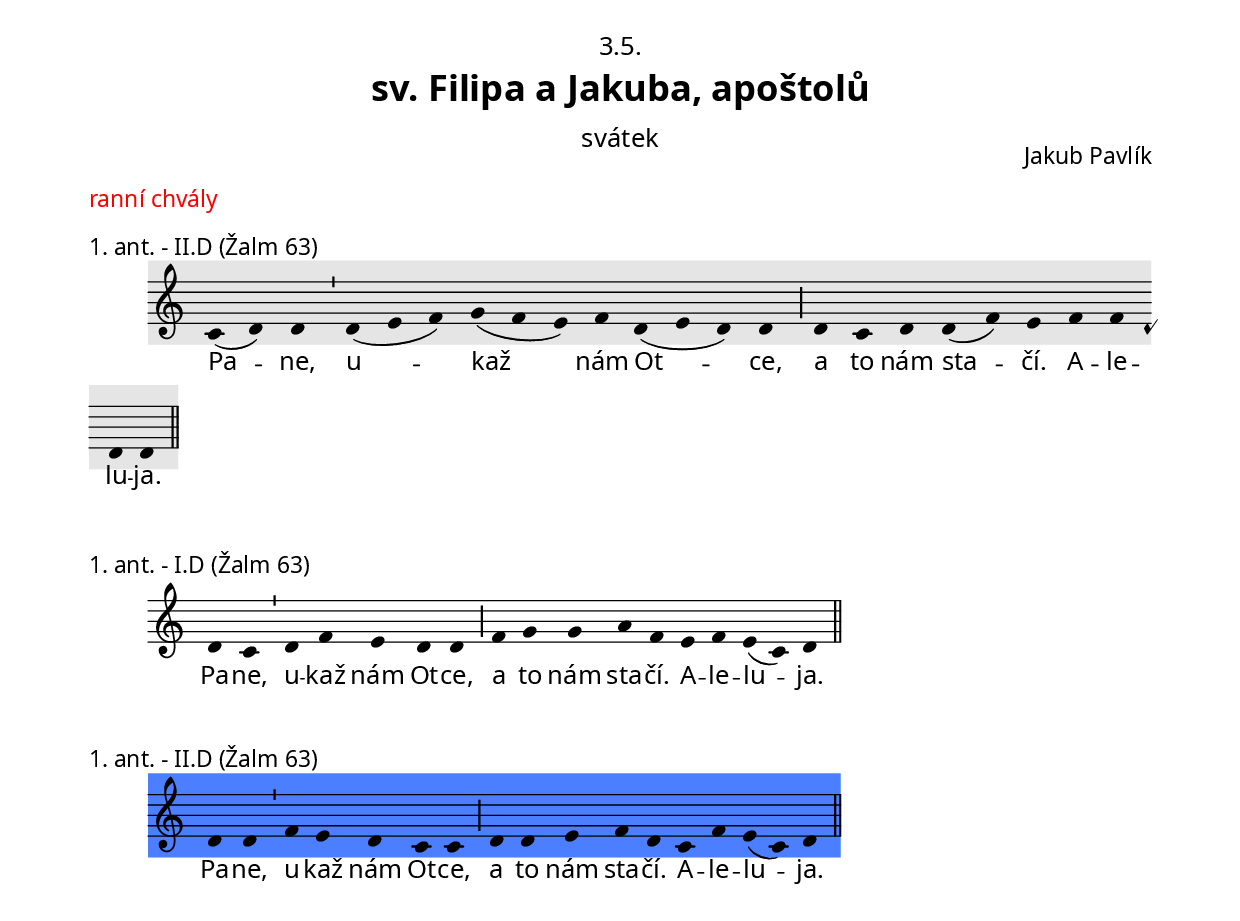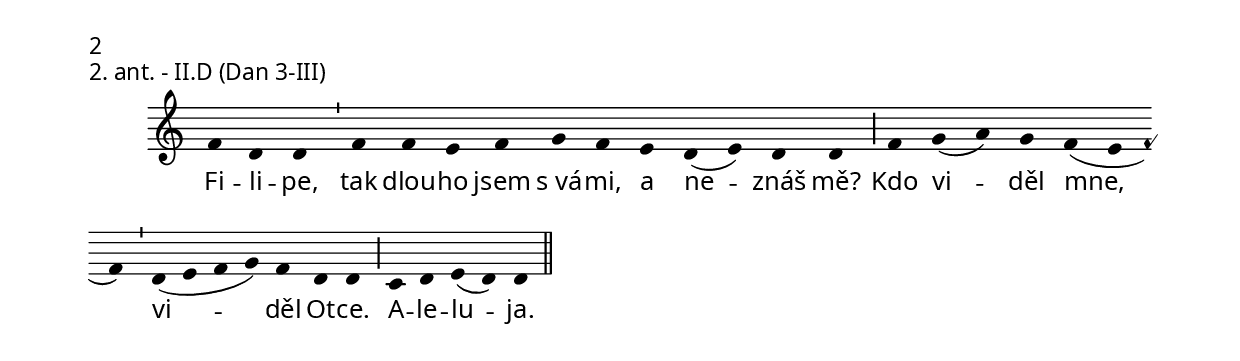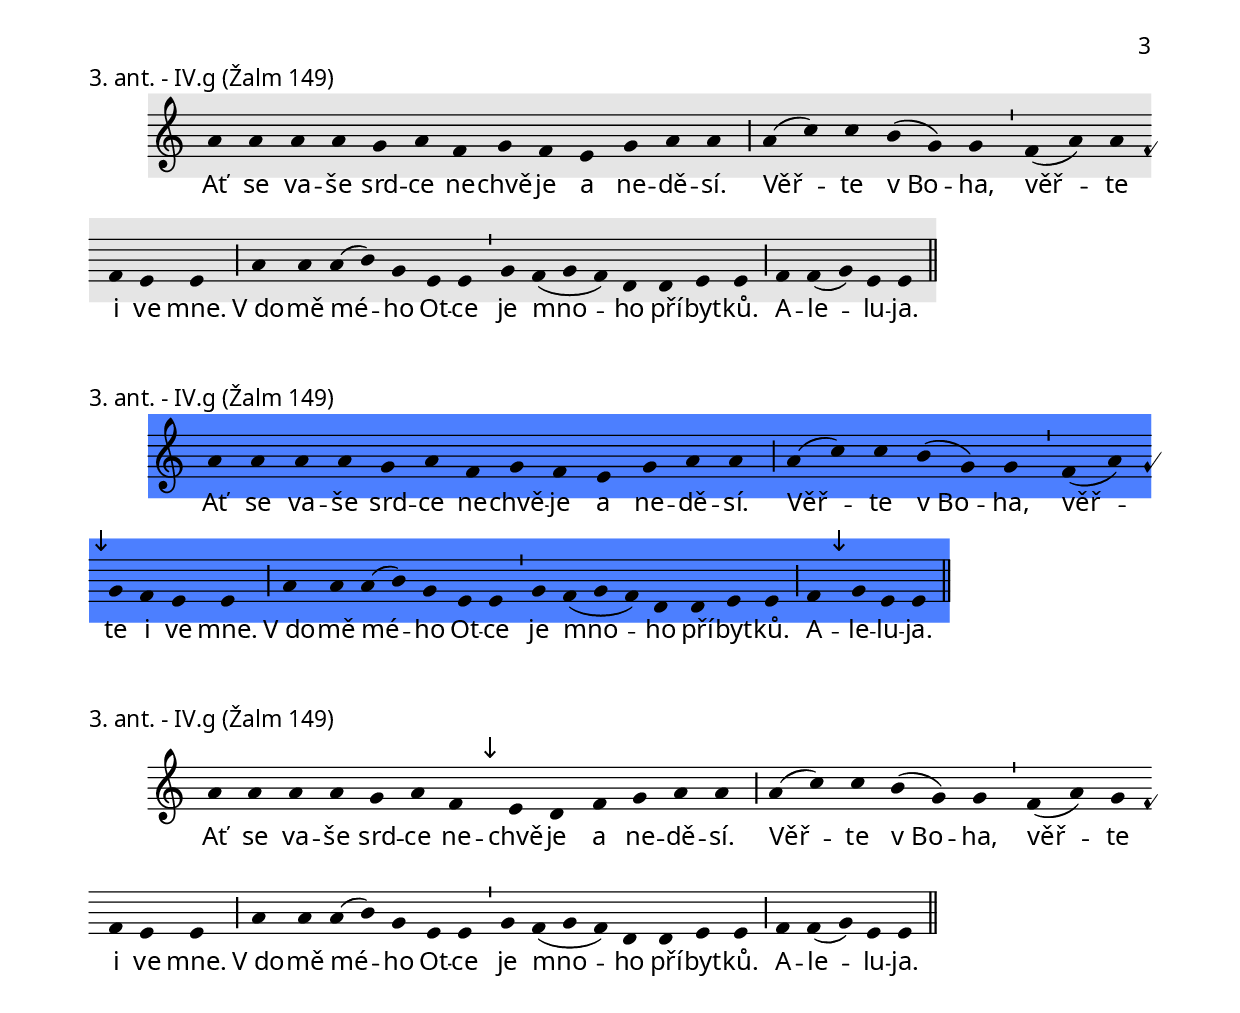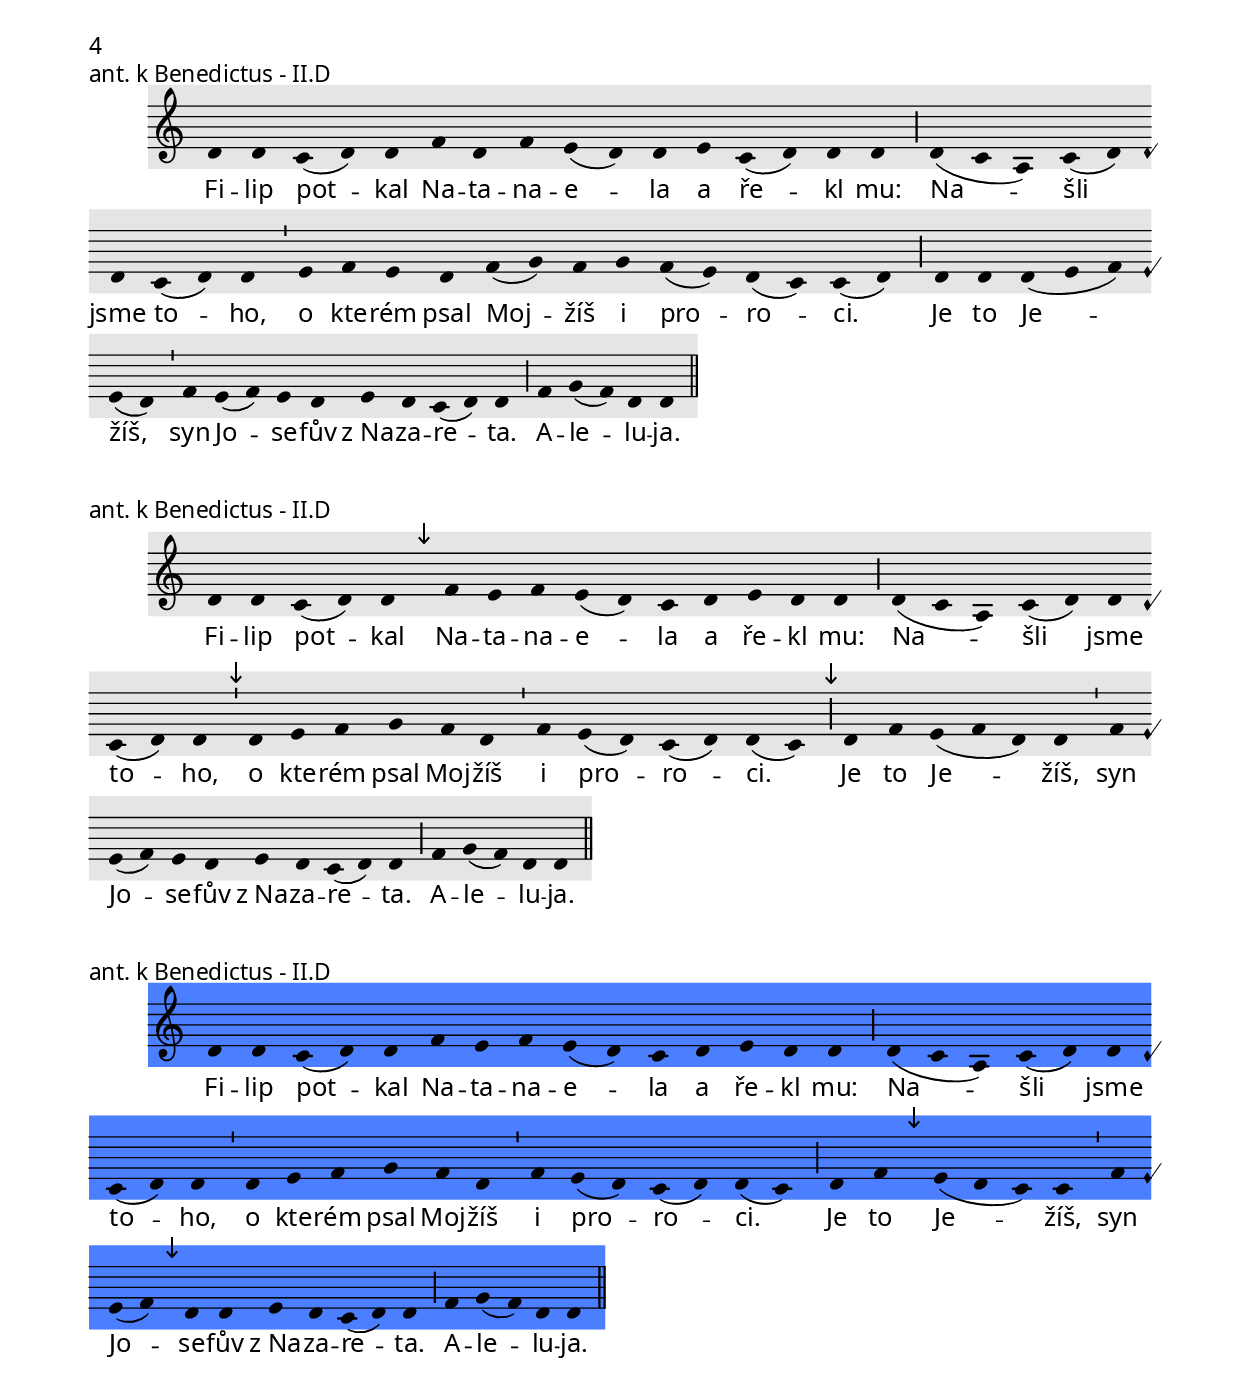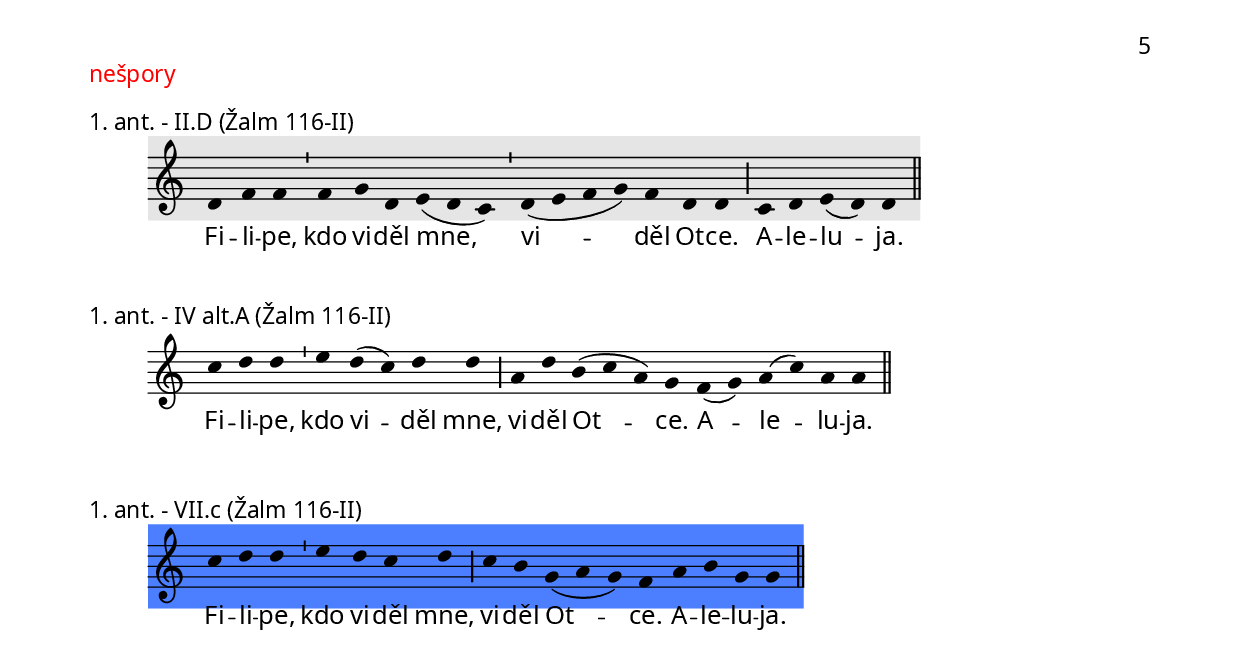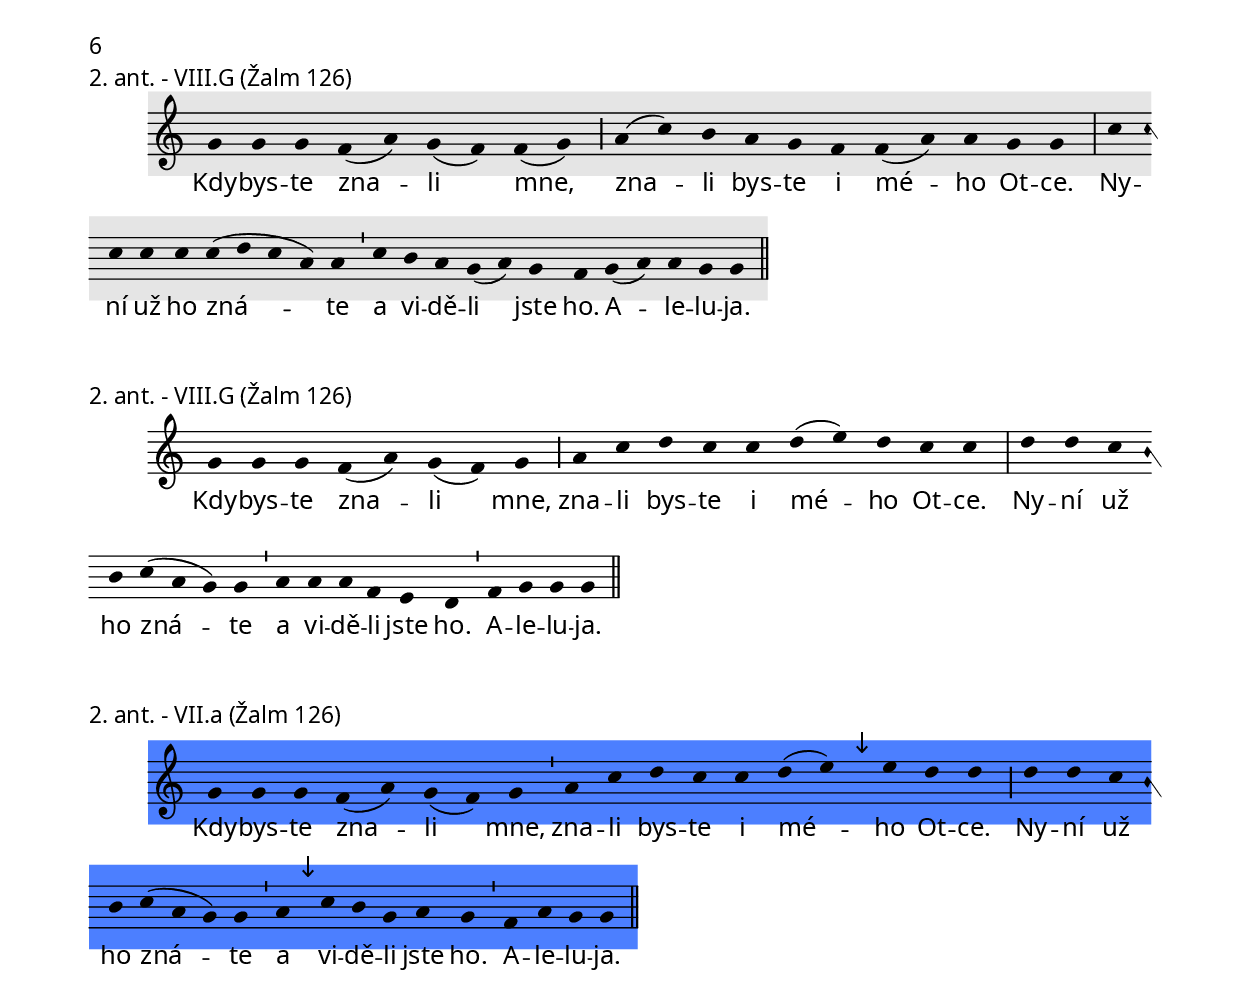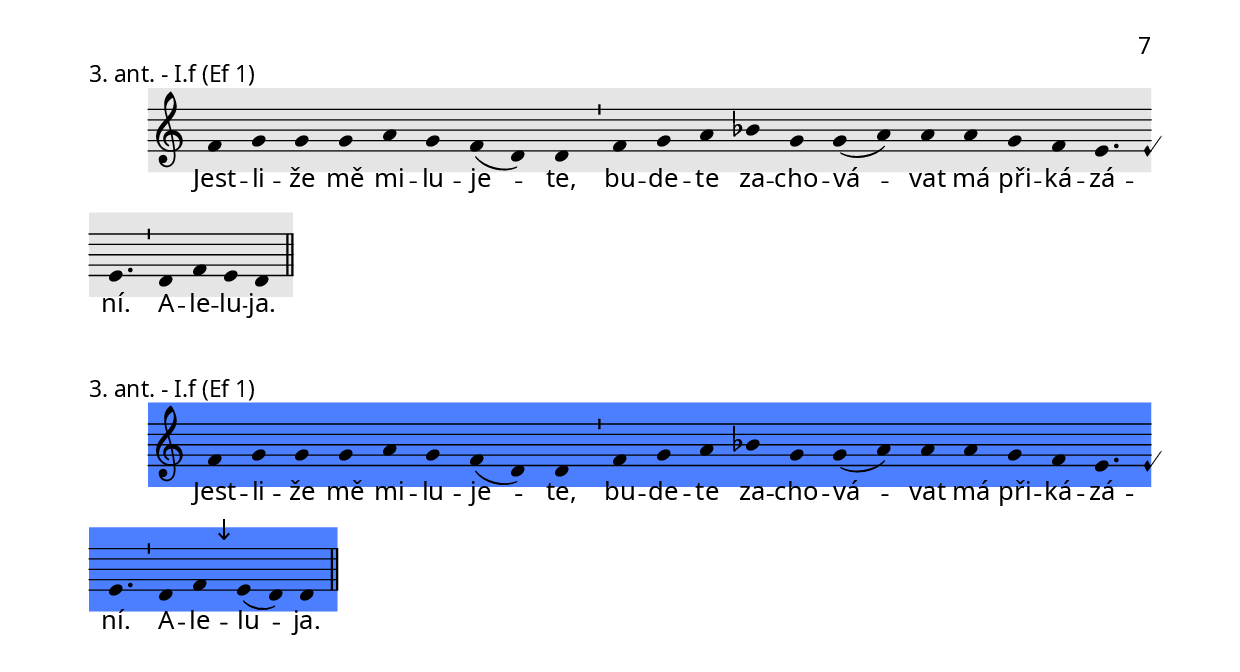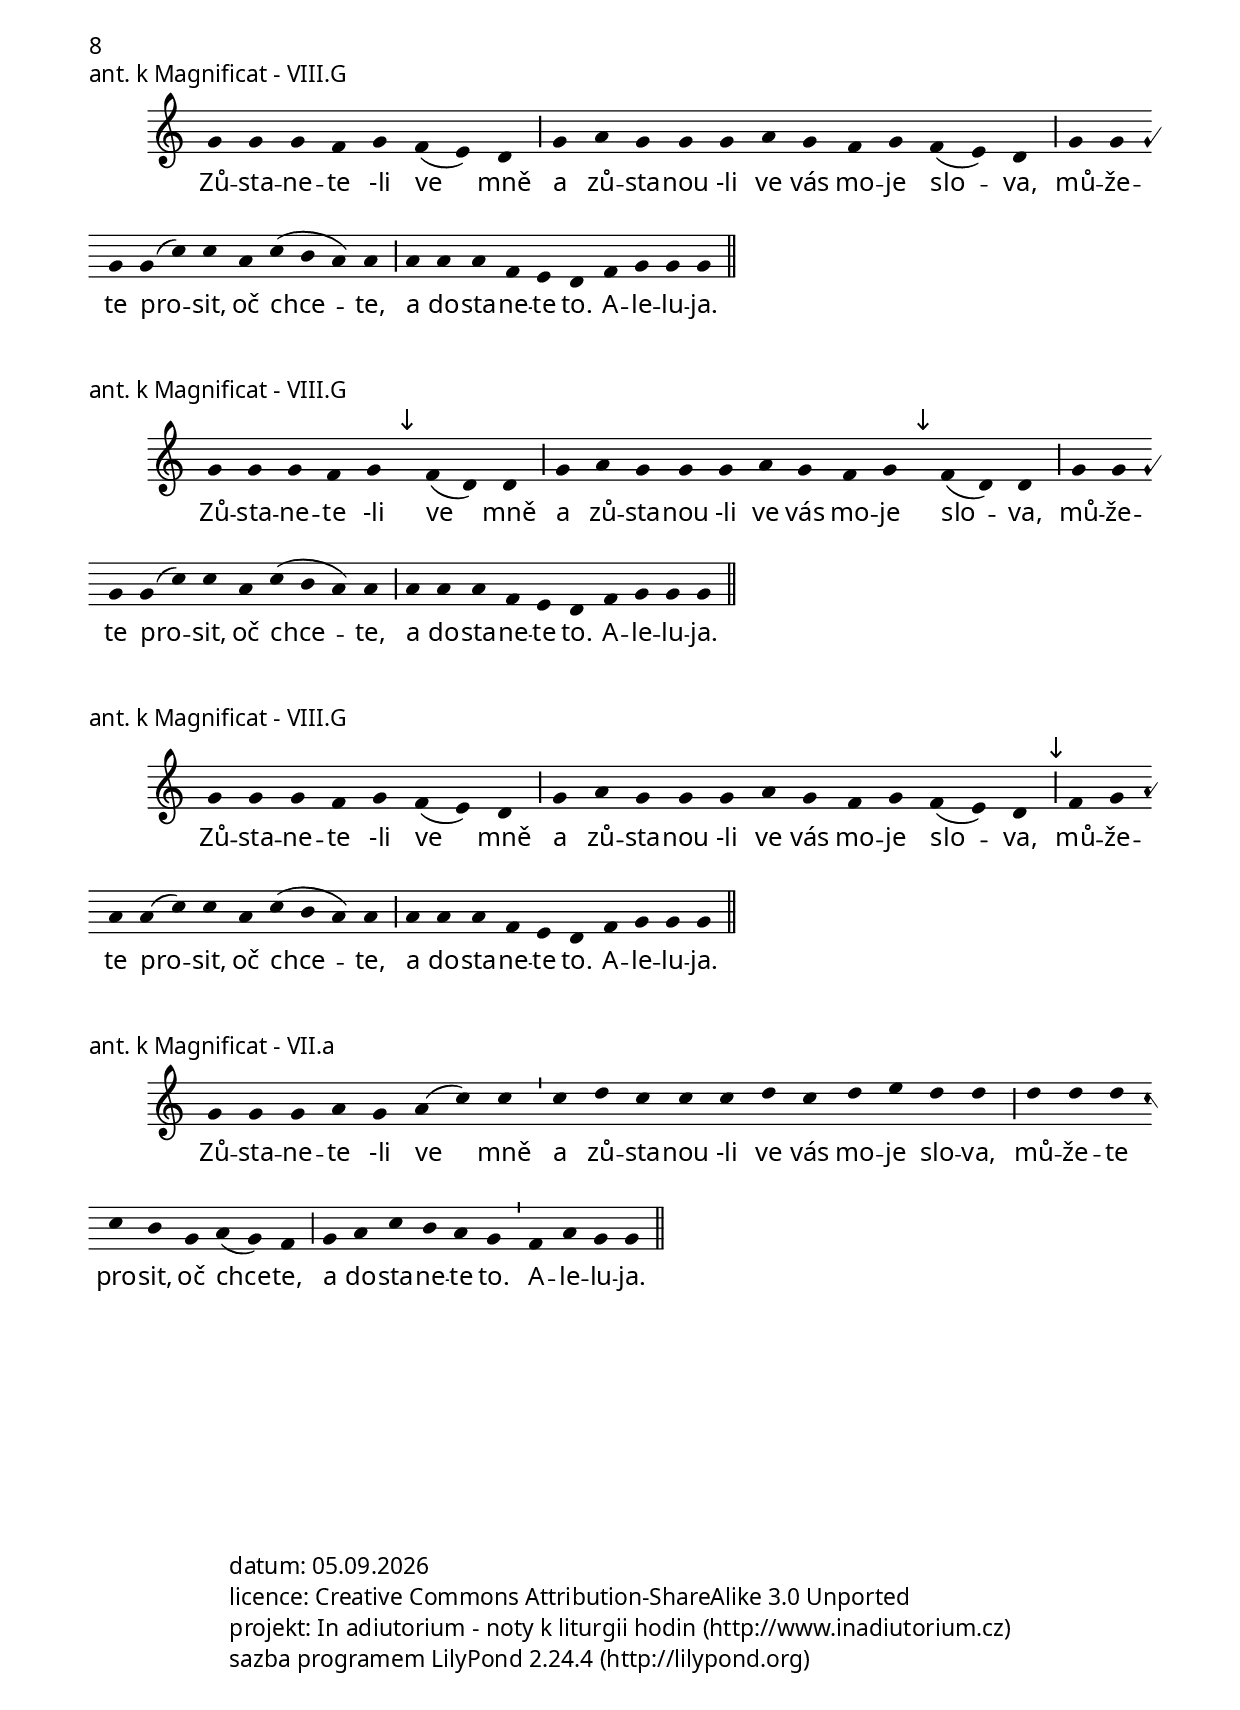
\version "2.17.5"

\include "../spolecne.ly"

\header {
  title = \markup\titleSvatek
            "sv. Filipa a Jakuba, apoštolů"
            "svátek"
            3.5.
  composer = "Jakub Pavlík"
}

\markup {\nadpisHodinka {"ranní chvály"}}

\score {
  \relative c' {
    \zvyraznovacSedy
    \choralniRezim
    c4( d) d \barMin d( e f) g( f e) f d( e d) d \barMaior
    d c d d( f) e
    f f d d \barFinalis
  }
  \addlyrics {
    Pa -- ne,
    u -- kaž nám Ot -- ce,
    a to nám sta -- čí.
    A -- le -- lu -- ja.
  }
  \header {
    quid = "1. ant."
    modus = "II"
    differentia = "D"
    psalmus = "Žalm 63"
    placet = "závěr určitě lépe"
    id = "rch-a1"
    piece = \markup {\sestavTitulek}
  }
}

\score {
  \relative c' {
    \choralniRezim
    d4 c \barMin
    d f e d d \barMaior
    f g g a f
    e f e( c) d \barFinalis
  }
  \addlyrics {
    Pa -- ne,
    u -- kaž nám Ot -- ce,
    a to nám sta -- čí.
    A -- le -- lu -- ja.
  }
  \header {
    quid = "1. ant."
    modus = "I"
    differentia = "D"
    psalmus = "Žalm 63"
    id = "rch-a1"
    piece = \markup {\sestavTitulek}
  }
}

\score {
  \relative c' {
    \zvyraznovacModry
    \choralniRezim
    d4 d \barMin
    f e d c c \barMaior
    d d e f d
    c f e( c) d \barFinalis
  }
  \addlyrics {
    Pa -- ne,
    u -- kaž nám Ot -- ce,
    a to nám sta -- čí.
    A -- le -- lu -- ja.
  }
  \header {
    quid = "1. ant."
    modus = "II"
    differentia = "D"
    psalmus = "Žalm 63"
    id = "rch-a1"
    piece = \markup {\sestavTitulek}
  }
}

\pageBreak

\score {
  \relative c' {
    \choralniRezim
    f4 d d \barMin f f e f g f e d( e) d d \barMaior
    f g( a) g f( e f) \barMin d( e f g) f d d \barMaior
    c d e( d) d \barFinalis
  }
  \addlyrics {
    Fi -- li -- pe, tak dlou -- ho jsem s_vá -- mi, a ne -- znáš mě?
    Kdo vi -- děl mne, vi -- děl Ot -- ce.
    A -- le -- lu -- ja.
  }
  \header {
    quid = "2. ant."
    modus = "II"
    differentia = "D"
    psalmus = "Dan 3-III"
    id = "rch-a2"
    piece = \markup {\sestavTitulek}
  }
}

\pageBreak

\score {
  \relative c'' {
    \zvyraznovacSedy
    \choralniRezim
    a4 a a a g a f g f e g a a \barMaior
    a( c) c b( g) g \barMin f( a) a f e e \barMaior
    a a a( b) g e e \barMin g f( g f) d d e e \barMaior
    f f( g) e e \barFinalis
  }
  \addlyrics {
    Ať se va -- še srd -- ce ne -- chvě -- je a ne -- dě -- sí.
    Věř -- te v_Bo -- ha, věř -- te i ve mne.
    V_do -- mě mé -- ho Ot -- ce je mno -- ho pří -- byt -- ků.
    A -- le -- lu -- ja.
  }
  \header {
    quid = "3. ant."
    modus = "IV"
    differentia = "g"
    psalmus = "Žalm 149"
    placet = "_věřte i ve mne_ snad lépe bez skoku, např. fa g f e e"
    id = "rch-a3"
    piece = \markup {\sestavTitulek}
  }
}

\score {
  \relative c'' {
    \zvyraznovacModry
    \choralniRezim
    a4 a a a g a f g f e g a a \barMaior
    a( c) c b( g) g \barMin
    f( a) \mark\sipka g f e e \barMaior
    a a a( b) g e e \barMin
    g f( g f) d d e e \barMaior
    f \mark\sipka g e e \barFinalis
  }
  \addlyrics {
    Ať se va -- še srd -- ce ne -- chvě -- je a ne -- dě -- sí.
    Věř -- te v_Bo -- ha,
    věř -- te i ve mne.
    V_do -- mě mé -- ho Ot -- ce
    je mno -- ho pří -- byt -- ků.
    A -- le -- lu -- ja.
  }
  \header {
    quid = "3. ant."
    modus = "IV"
    differentia = "g"
    psalmus = "Žalm 149"
    id = "rch-a3"
    piece = \markup {\sestavTitulek}
  }
}

\score {
  \relative c'' {
    \choralniRezim
    a4 a a a g a f \mark\sipka e d f g a a \barMaior
    a( c) c b( g) g \barMin
    f( a) g f e e \barMaior
    a a a( b) g e e \barMin
    g f( g f) d d e e \barMaior
    f f( g) e e \barFinalis
  }
  \addlyrics {
    Ať se va -- še srd -- ce ne -- chvě -- je a ne -- dě -- sí.
    Věř -- te v_Bo -- ha,
    věř -- te i ve mne.
    V_do -- mě mé -- ho Ot -- ce
    je mno -- ho pří -- byt -- ků.
    A -- le -- lu -- ja.
  }
  \header {
    quid = "3. ant."
    modus = "IV"
    differentia = "g"
    psalmus = "Žalm 149"
    id = "rch-a3"
    piece = \markup {\sestavTitulek}
  }
}

\pageBreak

\score {
  \relative c' {
    \zvyraznovacSedy
    \choralniRezim
    d4 d c( d) d f d f e( d) d e c( d) d d \barMaior
    d( c a) c( d) d c( d) d \barMin
    e f e d f( g) f g f( e) d( c) c( d) \barMaior
    d d d( e f) e( d) \barMin f e( f) e d e d c( d) d \barMaior
    f g( f) d d \barFinalis
  }
  \addlyrics {
    Fi -- lip pot -- kal Na -- ta -- na -- e -- la
    a ře -- kl mu:
    Na -- šli jsme to -- ho,
    o kte -- rém psal Moj -- žíš i pro -- ro -- ci.
    Je to Je -- žíš, syn Jo -- se -- fův z_Na -- za -- re -- ta.
    A -- le -- lu -- ja.
  }
  \header {
    quid = "ant. k Benedictus"
    modus = "II"
    differentia = "D"
    psalmus = ""
    placet = "_o kterém psal ..._ je divné"
    id = "rch-aben"
    piece = \markup {\sestavTitulekBezZalmu}
  }
}

\score {
  \relative c' {
    \zvyraznovacSedy
    \choralniRezim
    d4 d c( d) d \mark\sipka f e f e( d) c d e d d \barMaior
    d( c a) c( d) d c( d) d \barMin
    \mark\sipka d e f g f d \barMin
    f e( d) c( d) d( c) \barMaior
    \mark\sipka d f e( f d) d \barMin
    f e( f) e d e d c( d) d \barMaior
    f g( f) d d \barFinalis
  }
  \addlyrics {
    Fi -- lip pot -- kal Na -- ta -- na -- e -- la
    a ře -- kl mu:
    Na -- šli jsme to -- ho,
    o kte -- rém psal Moj -- žíš
    i pro -- ro -- ci.
    Je to Je -- žíš,
    syn Jo -- se -- fův z_Na -- za -- re -- ta.
    A -- le -- lu -- ja.
  }
  \header {
    quid = "ant. k Benedictus"
    modus = "II"
    differentia = "D"
    psalmus = ""
    id = "rch-aben"
    piece = \markup {\sestavTitulekBezZalmu}
  }
}

\score {
  \relative c' {
    \zvyraznovacModry
    \choralniRezim
    d4 d c( d) d f e f e( d) c d e d d \barMaior
    d( c a) c( d) d c( d) d \barMin
    d e f g f d \barMin
    f e( d) c( d) d( c) \barMaior
    d f \mark\sipka e( d c) c \barMin
    f e( f) \mark\sipka d d e d c( d) d \barMaior
    f g( f) d d \barFinalis
  }
  \addlyrics {
    Fi -- lip pot -- kal Na -- ta -- na -- e -- la
    a ře -- kl mu:
    Na -- šli jsme to -- ho,
    o kte -- rém psal Moj -- žíš
    i pro -- ro -- ci.
    Je to Je -- žíš,
    syn Jo -- se -- fův z_Na -- za -- re -- ta.
    A -- le -- lu -- ja.
  }
  \header {
    quid = "ant. k Benedictus"
    modus = "II"
    differentia = "D"
    psalmus = ""
    id = "rch-aben"
    piece = \markup {\sestavTitulekBezZalmu}
  }
}

\pageBreak

\markup {\nadpisHodinka {"nešpory"}}

\score {
  \relative c' {
    \zvyraznovacSedy
    \choralniRezim
    d4 f f \barMin
    f g d e( d c) \barMin
    d( e f g) f d d \barMaior
    c d e( d) d \barFinalis
  }
  \addlyrics {
    Fi -- li -- pe,
    kdo vi -- děl mne,
    vi -- děl Ot -- ce.
    A -- le -- lu -- ja.
  }
  \header {
    quid = "1. ant."
    modus = "II"
    differentia = "D"
    psalmus = "Žalm 116-II"
    placet = "není špatná, ale dost možná půjde lépe"
    id = "ne-a1"
    fial = "sanktoral/0503filipjakub.ly#rch-a2?cast"
    piece = \markup {\sestavTitulek}
  }
}

\score {
  \relative c'' {
    \choralniRezim
    c4 d d \barMin
    e d( c) d d \barMaior
    a d b( c a) g
    f( g) a( c) a a \barFinalis
  }
  \addlyrics {
    Fi -- li -- pe,
    kdo vi -- děl mne,
    vi -- děl Ot -- ce.
    A -- le -- lu -- ja.
  }
  \header {
    quid = "1. ant."
    modus = "IV alt"
    differentia = "A"
    psalmus = "Žalm 116-II"
    id = "ne-a1"
    piece = \markup {\sestavTitulek}
  }
}

\score {
  \relative c'' {
    \zvyraznovacModry
    \choralniRezim
    c4 d d \barMin
    e d c d \barMaior
    c b g( a g) f
    a b g g \barFinalis
  }
  \addlyrics {
    Fi -- li -- pe,
    kdo vi -- děl mne,
    vi -- děl Ot -- ce.
    A -- le -- lu -- ja.
  }
  \header {
    quid = "1. ant."
    modus = "VII"
    differentia = "c"
    psalmus = "Žalm 116-II"
    id = "ne-a1"
    piece = \markup {\sestavTitulek}
  }
}

\pageBreak

\score {
  \relative c'' {
    \zvyraznovacSedy
    \choralniRezim
    g4 g g f( a) g( f) f( g) \barMaior
    a( c) b a g f f( a) a g g \barMax
    c c c c c( d c a) a \barMin
    c b a g( a) g f
    g( a) a g g \barFinalis
  }
  \addlyrics {
    Kdy -- bys -- te zna -- li mne,
    zna -- li bys -- te i mé -- ho Ot -- ce.
    Ny -- ní už ho zná -- te
    a vi -- dě -- li jste ho.
    A -- le -- lu -- ja.
  }
  \header {
    quid = "2. ant."
    modus = "VIII"
    differentia = "G"
    psalmus = "Žalm 126"
    placet = "lépe"
    id = "ne-a2"
    piece = \markup {\sestavTitulek}
  }
}

\score {
  \relative c'' {
    \choralniRezim
    g4 g g f( a) g( f) g \barMaior
    a c d c c d( e) d c c \barMax
    d d c b c( a g) g \barMin
    a a a f e d \barMin
    f g g g \barFinalis
  }
  \addlyrics {
    Kdy -- bys -- te zna -- li mne,
    zna -- li bys -- te i mé -- ho Ot -- ce.
    Ny -- ní už ho zná -- te
    a vi -- dě -- li jste ho.
    A -- le -- lu -- ja.
  }
  \header {
    quid = "2. ant."
    modus = "VIII"
    differentia = "G"
    psalmus = "Žalm 126"
    id = "ne-a2"
    piece = \markup {\sestavTitulek}
  }
}

\score {
  \relative c'' {
    \zvyraznovacModry
    \choralniRezim
    g4 g g f( a) g( f) g \barMin
    a c d c c d( e) \mark\sipka e d d \barMaior
    d d c b c( a g) g \barMin
    a \mark\sipka c b g a g \barMin
    f a g g \barFinalis
  }
  \addlyrics {
    Kdy -- bys -- te zna -- li mne,
    zna -- li bys -- te i mé -- ho Ot -- ce.
    Ny -- ní už ho zná -- te
    a vi -- dě -- li jste ho.
    A -- le -- lu -- ja.
  }
  \header {
    quid = "2. ant."
    modus = "VII"
    differentia = "a"
    psalmus = "Žalm 126"
    id = "ne-a2"
    piece = \markup {\sestavTitulek}
  }
}

\pageBreak

\score {
  \relative c' {
    \zvyraznovacSedy
    \choralniRezim
    f4 g g g a g f( d) d \barMin
    f g a bes g g( a) a a g f e4. e \barMin
    d4 f e d \barFinalis
  }
  \addlyrics {
    Jest -- li -- že mě mi -- lu -- je -- te,
    bu -- de -- te za -- cho -- vá -- vat má při -- ká -- zá -- ní.
    A -- le -- lu -- ja.
  }
  \header {
    quid = "3. ant."
    modus = "I"
    differentia = "f"
    psalmus = "Ef 1"
    id = "ne-a3"
    fial = "antifony/tyden4_5ctvrtek.ly#up-ant1"
    piece = \markup {\sestavTitulek}
  }
}

\score {
  \relative c' {
    \zvyraznovacModry
    \choralniRezim
    f4 g g g a g f( d) d \barMin
    f g a bes g g( a) a a g f e4. e \barMin
    d4 f \mark\sipka e( d) d \barFinalis
  }
  \addlyrics {
    Jest -- li -- že mě mi -- lu -- je -- te,
    bu -- de -- te za -- cho -- vá -- vat má při -- ká -- zá -- ní.
    A -- le -- lu -- ja.
  }
  \header {
    quid = "3. ant."
    modus = "I"
    differentia = "f"
    psalmus = "Ef 1"
    id = "ne-a3"
    fial = "antifony/tyden4_5ctvrtek.ly#up-ant1"
    piece = \markup {\sestavTitulek}
  }
}

\pageBreak

\score {
  \relative c'' {
    \choralniRezim
    g4 g g f g f( e) d \barMaior
    g a g g g a g f g f( e) d \barMaior
    g g g g( c) c a c( b a) a \barMaior
    a a a f e d
    f g g g \barFinalis
  }
  \addlyrics {
    Zů -- sta -- ne -- te -li ve mně
    a zů -- sta -- nou -li ve vás mo -- je slo -- va,
    mů -- že -- te pro -- sit, oč chce -- te,
    a do -- sta -- ne -- te to.
    A -- le -- lu -- ja.
  }
  \header {
    quid = "ant. k Magnificat"
    modus = "VIII"
    differentia = "G"
    psalmus = ""
    id = "ne-amag"
    piece = \markup {\sestavTitulekBezZalmu}
  }
}

\score {
  \relative c'' {
    \choralniRezim
    g4 g g f g \mark\sipka f( d) d \barMaior
    g a g g g a g f g \mark\sipka f( d) d \barMaior
    g g g g( c) c a c( b a) a \barMaior
    a a a f e d
    f g g g \barFinalis
  }
  \addlyrics {
    Zů -- sta -- ne -- te -li ve mně
    a zů -- sta -- nou -li ve vás mo -- je slo -- va,
    mů -- že -- te pro -- sit, oč chce -- te,
    a do -- sta -- ne -- te to.
    A -- le -- lu -- ja.
  }
  \header {
    quid = "ant. k Magnificat"
    modus = "VIII"
    differentia = "G"
    psalmus = ""
    id = "ne-amag"
    piece = \markup {\sestavTitulekBezZalmu}
  }
}

\score {
  \relative c'' {
    \choralniRezim
    g4 g g f g f( e) d \barMaior
    g a g g g a g f g f( e) d \barMaior
    \mark\sipka f g a a( c) c a c( b a) a \barMaior
    a a a f e d
    f g g g \barFinalis
  }
  \addlyrics {
    Zů -- sta -- ne -- te -li ve mně
    a zů -- sta -- nou -li ve vás mo -- je slo -- va,
    mů -- že -- te pro -- sit, oč chce -- te,
    a do -- sta -- ne -- te to.
    A -- le -- lu -- ja.
  }
  \header {
    quid = "ant. k Magnificat"
    modus = "VIII"
    differentia = "G"
    psalmus = ""
    id = "ne-amag"
    piece = \markup {\sestavTitulekBezZalmu}
  }
}

\score {
  \relative c'' {
    \choralniRezim
    g4 g g a g a( c) c \barMin
    c d c c c d c d e d d \barMaior
    d d d c b g a( g) f \barMaior
    g a c b a g \barMin
    f a g g \barFinalis
  }
  \addlyrics {
    Zů -- sta -- ne -- te -li ve mně
    a zů -- sta -- nou -li ve vás mo -- je slo -- va,
    mů -- že -- te pro -- sit, oč chce -- te,
    a do -- sta -- ne -- te to.
    A -- le -- lu -- ja.
  }
  \header {
    quid = "ant. k Magnificat"
    modus = "VII"
    differentia = "a"
    psalmus = ""
    id = "ne-amag"
    piece = \markup {\sestavTitulekBezZalmu}
  }
}